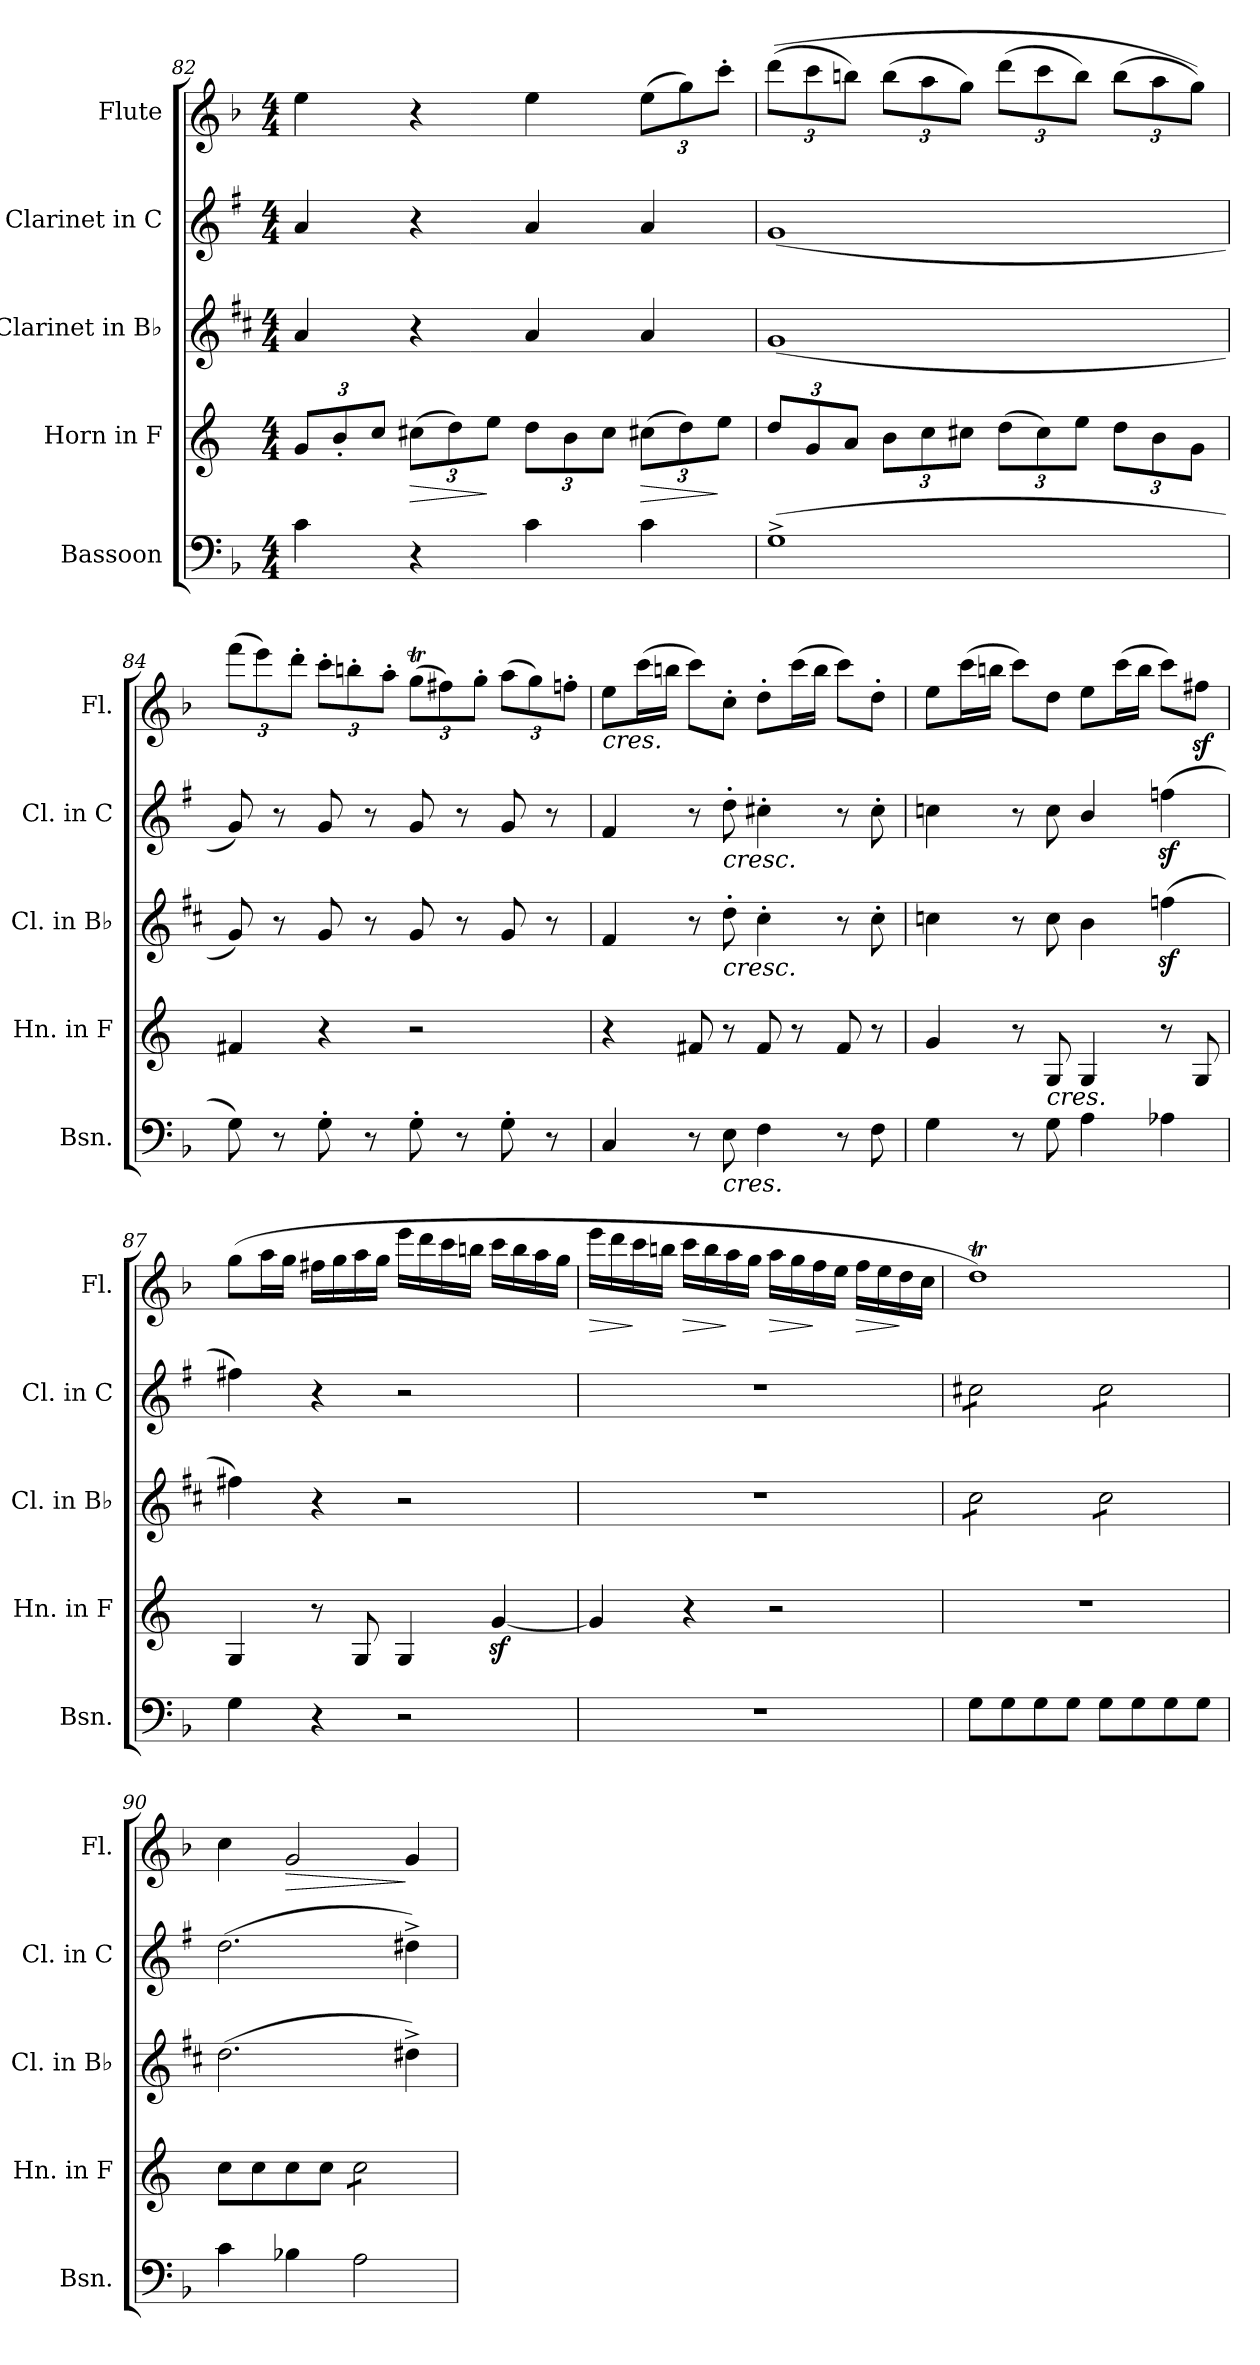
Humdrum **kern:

**kern	**kern	**dynam	**kern	**kern	**kern	**dynam
*part5	*part4	*part4	*part3	*part2	*part1	*part1
*staff5	*staff4	*staff4	*staff3	*staff2	*staff1	*staff1
*I"Bassoon	*I"Horn in F	*	*I"Clarinet in B♭	*I"Clarinet in C	*I"Flute	*
*I'Bsn.	*I'Hn. in F	*	*I'Cl. in B♭	*I'Cl. in C	*I'Fl.	*
!!LO:LB:g=z
*clefF4	*clefG2	*	*clefG2	*clefG2	*clefG2	*
*	*ITrd4c7	*	*ITrd1c2	*ITrd1c2	*	*
*k[b-]	*k[b-]	*	*k[]	*k[b-]	*k[b-]	*
*M4/4	*M4/4	*	*M4/4	*M4/4	*M4/4	*
*	*Xbrackettup	*	*	*	*	*
=82	=82	=82	=82	=82	=82	=82
4c\	12c/L	.	4g/	4g/	4ee\	.
.	12e'/	.	.	.	.	.
.	12f/J	.	.	.	.	.
!	!	!LO:HP:b	!	!	!	!
4r	(12f#X\L	>	4r	4r	4r	.
.	12g\)	.	.	.	.	.
.	12a\J	]	.	.	.	.
4c\	12g\L	.	4g/	4g/	4ee\	.
.	12e\	.	.	.	.	.
.	12f#\J	.	.	.	.	.
!	!	!LO:HP:b	!	!	!	!
*	*	*	*	*	*Xbrackettup	*
4c\	(12f#X\L	>	4g/	4g/	(12ee\L	.
.	12g\)	.	.	.	12gg\)	.
.	12a\J	]	.	.	12ccc'\J	.
=83	=83	=83	=83	=83	=83	=83
(1G^	12g/L	.	(1f	(1f	((12ddd\L	.
.	12c/	.	.	.	12ccc\	.
.	12d/J	.	.	.	12bbn\J)	.
.	12e\L	.	.	.	(12bb\L	.
.	12f\	.	.	.	12aa\	.
.	12f#X\J	.	.	.	12gg\J)	.
.	(12g\L	.	.	.	(12ddd\L	.
.	12f#\)	.	.	.	12ccc\	.
.	12a\J	.	.	.	12bb\J)	.
.	12g\L	.	.	.	(12bb\L	.
.	12e\	.	.	.	12aa\	.
.	12c\J	.	.	.	12gg\J))	.
=84	=84	=84	=84	=84	=84	=84
8G\)	4Bn/	.	8f/)	8f/)	(12fff\L	.
.	.	.	.	.	12eee\)	.
8r	.	.	8r	8r	.	.
.	.	.	.	.	12ddd'\J	.
8G'\	4r	.	8f/	8f/	12ccc'\L	.
.	.	.	.	.	12bbn'\	.
8r	.	.	8r	8r	.	.
.	.	.	.	.	12aa'\J	.
8G'\	2r	.	8f/	8f/	(12ggT\L	.
.	.	.	.	.	12ff#X\)	.
8r	.	.	8r	8r	.	.
.	.	.	.	.	12gg'\J	.
8G'\	.	.	8f/	8f/	(12aa\L	.
.	.	.	.	.	12gg\)	.
8r	.	.	8r	8r	.	.
.	.	.	.	.	12ffn'\J	.
!!LO:PB:g=z
=85	=85	=85	=85	=85	=85	=85
!	!	!	!	!	!LO:TX:b:i:t=cres.	!
4C/	4r	.	4e/	4e/	8ee\L	.
.	.	.	.	.	(16ccc\L	.
.	.	.	.	.	16bbn\JJ	.
8r	8Bn/	.	8r	8r	8ccc\L)	.
!	!	!	!	!LO:TX:b:i:t=cresc.	!	!
!	!	!	!LO:TX:b:i:t=cresc.	!	!	!
!LO:TX:b:i:t=cres.	!	!	!	!	!	!
8E\	8r	.	8cc'\	8cc'\	8cc'\J	.
4F\	8B/	.	4b'\	4bn'\	8dd'\L	.
.	8r	.	.	.	(16ccc\L	.
.	.	.	.	.	16bb\JJ	.
8r	8B/	.	8r	8r	8ccc\L)	.
8F\	8r	.	8b'\	8b'\	8dd'\J	.
=86	=86	=86	=86	=86	=86	=86
4G\	4c/	.	4b-X\	4b-X\	8ee\L	.
.	.	.	.	.	(16ccc\L	.
.	.	.	.	.	16bbn\JJ	.
8r	8r	.	8r	8r	8ccc\L)	.
!	!LO:TX:b:i:t=cres.	!	!	!	!	!
8G\	8C/	.	8b-\	8b-\	8dd\J	.
4A\	4C/	.	4a\	4a/	8ee\L	.
.	.	.	.	.	(16ccc\L	.
.	.	.	.	.	16bb\JJ	.
4A-X\	8r	.	(4ee-Xz<\	(4ee-Xz<\	8ccc\L)	.
.	8C/	.	.	.	8ff#Xz<\J	.
!!LO:LB:g=z
=87	=87	=87	=87	=87	=87	=87
4G\	4C/	.	4een\)	4een\)	(8gg\L	.
.	.	.	.	.	16aa\L	.
.	.	.	.	.	16gg\JJ	.
4r	8r	.	4r	4r	16ff#X\LL	.
.	.	.	.	.	16gg\	.
.	8C/	.	.	.	16aa\	.
.	.	.	.	.	16gg\JJ	.
2r	4C/	.	2r	2r	16eee\LL	.
.	.	.	.	.	16ddd\	.
.	.	.	.	.	16ccc\	.
.	.	.	.	.	16bbn\JJ	.
.	[4cz</	.	.	.	16ccc\LL	.
.	.	.	.	.	16bb\	.
.	.	.	.	.	16aa\	.
.	.	.	.	.	16gg\JJ	.
=88	=88	=88	=88	=88	=88	=88
!	!	!	!	!	!	!LO:HP:b
1r	4c/]	.	1r	1r	16eee\LL	>
.	.	.	.	.	16ddd\	.
.	.	.	.	.	16ccc\	]
.	.	.	.	.	16bbn\JJ	.
!	!	!	!	!	!	!LO:HP:b
.	4r	.	.	.	16ccc\LL	>
.	.	.	.	.	16bb\	.
.	.	.	.	.	16aa\	]
.	.	.	.	.	16gg\JJ	.
!	!	!	!	!	!	!LO:HP:b
.	2r	.	.	.	16aa\LL	>
.	.	.	.	.	16gg\	.
.	.	.	.	.	16ff\	]
.	.	.	.	.	16ee\JJ	.
!	!	!	!	!	!	!LO:HP:b
.	.	.	.	.	16ff\LL	>
.	.	.	.	.	16ee\	.
.	.	.	.	.	16dd\	]
.	.	.	.	.	16cc\JJ	.
!!LO:PB:g=z
=89	=89	=89	=89	=89	=89	=89
*	*	*	*tremolo	*	*	*
*	*	*	*	*tremolo	*	*
8G\L	1r	.	8b\L	8bn\L	1ddT)	.
8G\	.	.	8b\	8bn\	.	.
8G\	.	.	8b\	8bn\	.	.
8G\J	.	.	8b\J	8bn\J	.	.
8G\L	.	.	8b\L	8b\L	.	.
8G\	.	.	8b\	8b\	.	.
8G\	.	.	8b\	8b\	.	.
8G\J	.	.	8b\J	8b\J	.	.
*	*	*	*	*Xtremolo	*	*
*	*	*	*Xtremolo	*	*	*
=90	=90	=90	=90	=90	=90	=90
4c\	8f\L	.	(2.cc\	(2.cc\	4cc\	.
.	8f\	.	.	.	.	.
!	!	!	!	!	!	!LO:HP:b
4B-X\	8f\	.	.	.	2g/	>
.	8f\J	.	.	.	.	.
*	*tremolo	*	*	*	*	*
2A\	8f\L	.	.	.	.	.
.	8f\	.	.	.	.	.
.	8f\	.	4cc#X^\)	4cc#X^\)	4g/	]
.	8f\J	.	.	.	.	.
*	*Xtremolo	*	*	*	*	*
=	=	=	=	=	=	=
*-	*-	*-	*-	*-	*-	*-
